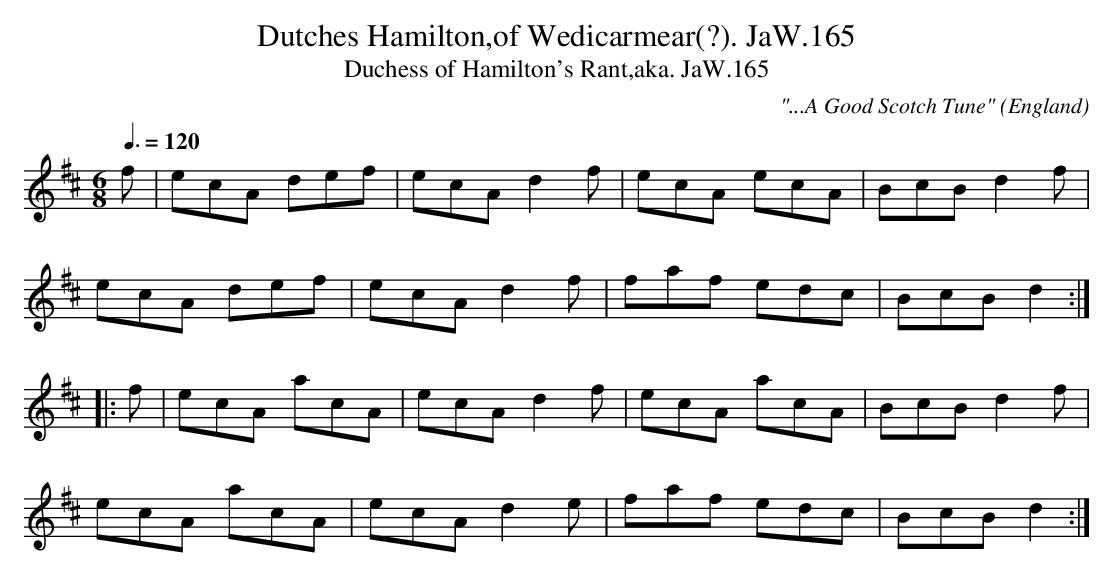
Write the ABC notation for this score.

X:1
T:Dutches Hamilton,of Wedicarmear(?). JaW.165
T:Duchess of Hamilton's Rant,aka. JaW.165
C:"...A Good Scotch Tune"
L:1/8
M:6/8
O:England
Q:3/8=120
K:D
f | ecA def|ecA d2f|ecA ecA|BcB d2f|!
ecA def|ecA d2f|faf edc|BcB d2:|!
|:f | ecA acA|ecA d2f| ecA acA|BcB d2f|!
ecA acA|ecA d2e|faf edc|BcB d2 :|
